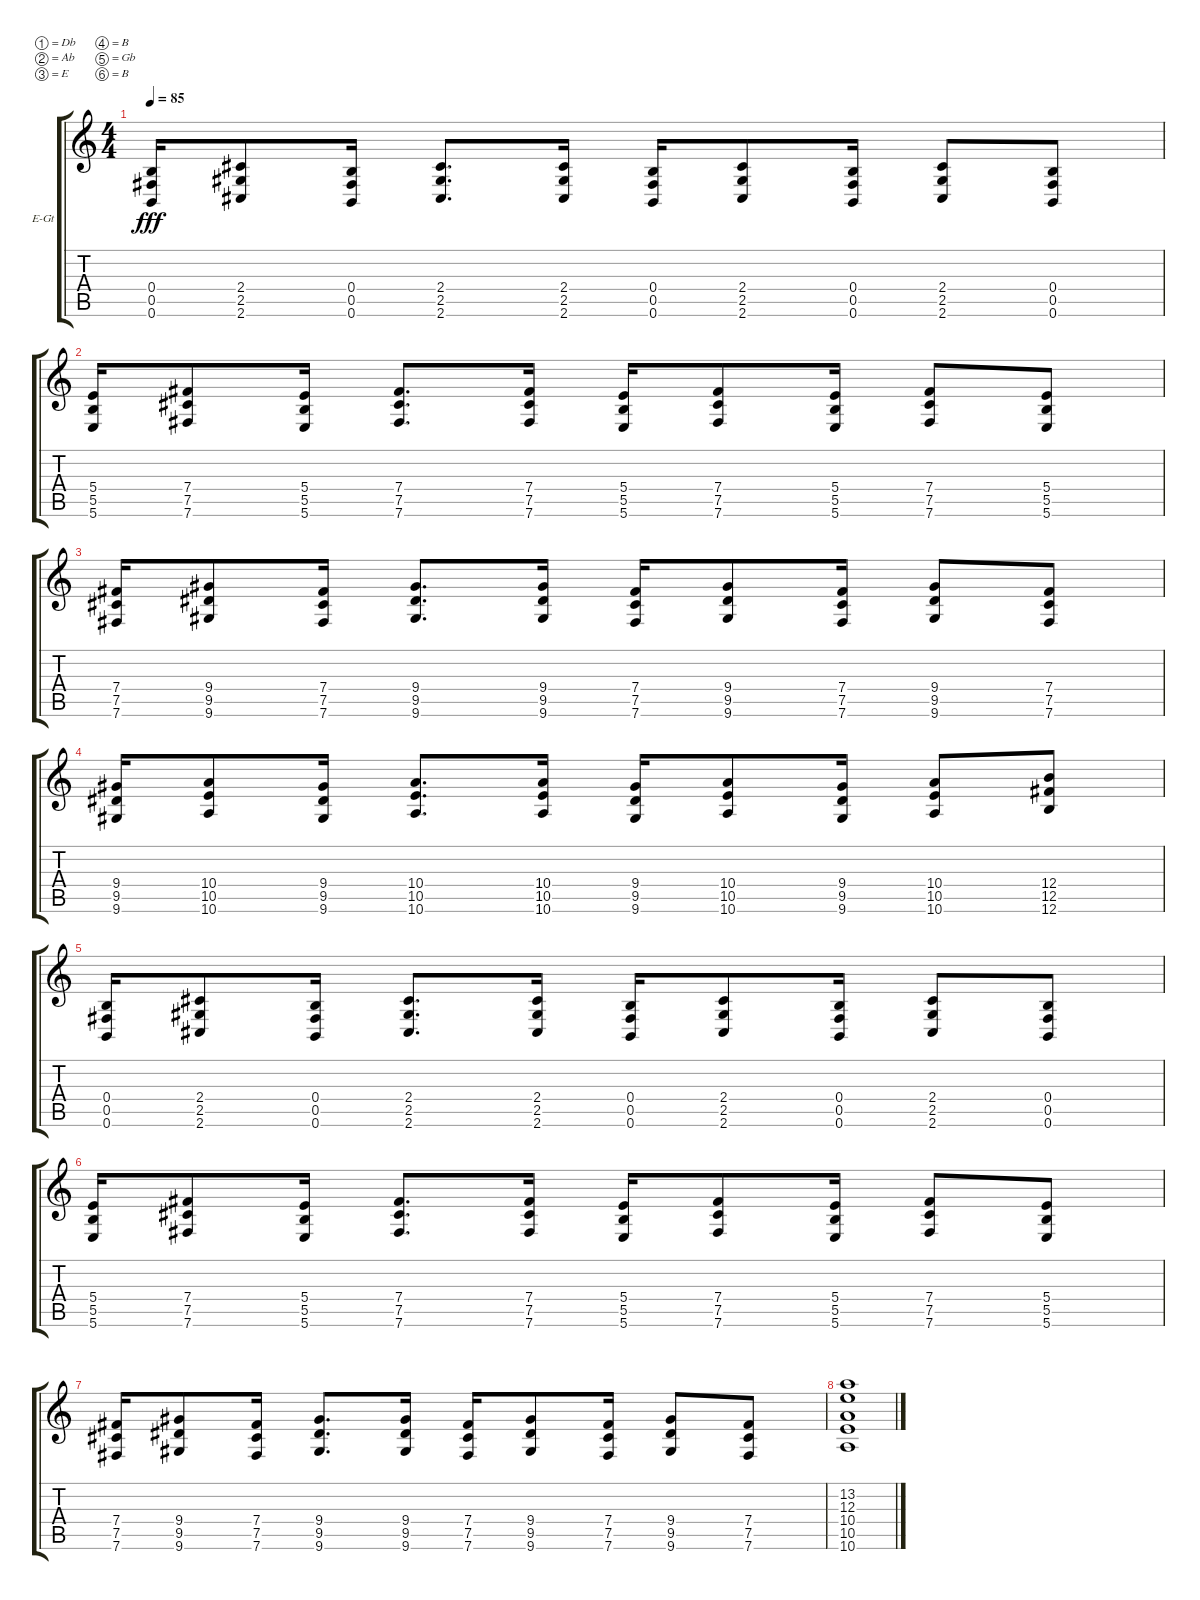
\bracketExtendMode groupsimilarinstruments
\firstSystemTrackNameOrientation horizontal
\otherSystemsTrackNameOrientation horizontal
\track ("Electric Guitar" "E-Gt") {instrument acousticgrandpiano}
\staff {score tabs}
\tuning (Db4 Ab3 E3 B2 Gb2 B1)
\displaytranspose 12
\ts (4 4)
\tempo 85
\clef g2
\scale
0.333333
\ks c
(0.5 0.6 0.4).16{dy fff} (2.5 2.6 2.4).8 (0.5 0.6 0.4).16 (2.4 2.5 2.6).8{d} (2.4 2.5 2.6).16 (0.5 0.6 0.4).16 (2.5 2.6 2.4).8 (0.5 0.6 0.4).16 (2.4 2.5 2.6).8 (0.4 0.5 0.6).8 |
\scale
0.333333 (5.5 5.6 5.4).16 (7.5 7.6 7.4).8 (5.5 5.6 5.4).16 (7.4 7.5 7.6).8{d} (7.4 7.5 7.6).16 (5.5 5.6 5.4).16 (7.5 7.6 7.4).8 (5.5 5.6 5.4).16 (7.4 7.5 7.6).8 (5.4 5.5 5.6).8 |
\scale
0.333333 (7.5 7.6 7.4).16 (9.5 9.6 9.4).8 (7.5 7.6 7.4).16 (9.4 9.5 9.6).8{d} (9.4 9.5 9.6).16 (7.5 7.6 7.4).16 (9.5 9.6 9.4).8 (7.5 7.6 7.4).16 (9.4 9.5 9.6).8 (7.4 7.5 7.6).8 |
\scale
0.333333 (9.5 9.6 9.4).16 (10.5 10.6 10.4).8 (9.5 9.6 9.4).16 (10.4 10.5 10.6).8{d} (10.4 10.5 10.6).16 (9.5 9.6 9.4).16 (10.5 10.6 10.4).8 (9.5 9.6 9.4).16 (10.4 10.5 10.6).8 (12.4 12.5 12.6).8 |
\scale
0.333333 (0.5 0.6 0.4).16 (2.5 2.6 2.4).8 (0.5 0.6 0.4).16 (2.4 2.5 2.6).8{d} (2.4 2.5 2.6).16 (0.5 0.6 0.4).16 (2.5 2.6 2.4).8 (0.5 0.6 0.4).16 (2.4 2.5 2.6).8 (0.4 0.5 0.6).8 |
\scale
0.333333 (5.5 5.6 5.4).16 (7.5 7.6 7.4).8 (5.5 5.6 5.4).16 (7.4 7.5 7.6).8{d} (7.4 7.5 7.6).16 (5.5 5.6 5.4).16 (7.5 7.6 7.4).8 (5.5 5.6 5.4).16 (7.4 7.5 7.6).8 (5.4 5.5 5.6).8 |
\scale
0.333333 (7.5 7.6 7.4).16 (9.5 9.6 9.4).8 (7.5 7.6 7.4).16 (9.4 9.5 9.6).8{d} (9.4 9.5 9.6).16 (7.5 7.6 7.4).16 (9.5 9.6 9.4).8 (7.5 7.6 7.4).16 (9.4 9.5 9.6).8 (7.4 7.5 7.6).8 |
\scale
0.333333 (10.4 10.5 10.6 12.3 13.2).1
